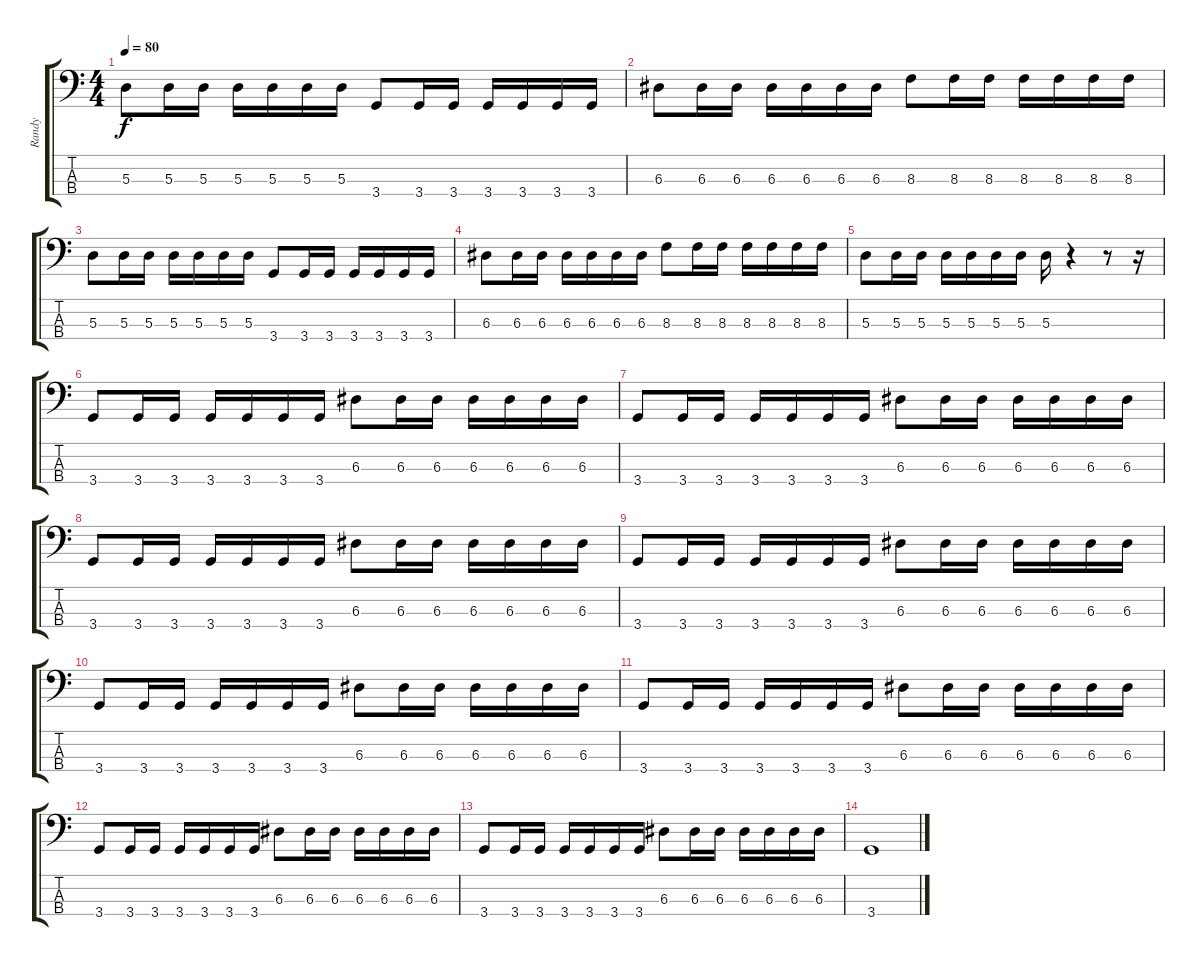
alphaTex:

\track ("Randy " "Randy ") {instrument electricbasspick}
\staff {score tabs}
\tuning (G2 D2 A1 E1) {hide}
\ts (4 4)
\tempo 80
\clef f4
\ks c
5.3.8{dy f} 5.3.16 5.3.16 5.3.16 5.3.16 5.3.16 5.3.16 3.4.8 3.4.16 3.4.16 3.4.16 3.4.16 3.4.16 3.4.16 |
6.3.8 6.3.16 6.3.16 6.3.16 6.3.16 6.3.16 6.3.16 8.3.8 8.3.16 8.3.16 8.3.16 8.3.16 8.3.16 8.3.16 |
5.3.8 5.3.16 5.3.16 5.3.16 5.3.16 5.3.16 5.3.16 3.4.8 3.4.16 3.4.16 3.4.16 3.4.16 3.4.16 3.4.16 |
6.3.8 6.3.16 6.3.16 6.3.16 6.3.16 6.3.16 6.3.16 8.3.8 8.3.16 8.3.16 8.3.16 8.3.16 8.3.16 8.3.16 |
5.3.8 5.3.16 5.3.16 5.3.16 5.3.16 5.3.16 5.3.16 5.3.16 r.4 r.8 r.16 |
3.4.8 3.4.16 3.4.16 3.4.16 3.4.16 3.4.16 3.4.16 6.3.8 6.3.16 6.3.16 6.3.16 6.3.16 6.3.16 6.3.16 |
3.4.8 3.4.16 3.4.16 3.4.16 3.4.16 3.4.16 3.4.16 6.3.8 6.3.16 6.3.16 6.3.16 6.3.16 6.3.16 6.3.16 |
3.4.8 3.4.16 3.4.16 3.4.16 3.4.16 3.4.16 3.4.16 6.3.8 6.3.16 6.3.16 6.3.16 6.3.16 6.3.16 6.3.16 |
3.4.8 3.4.16 3.4.16 3.4.16 3.4.16 3.4.16 3.4.16 6.3.8 6.3.16 6.3.16 6.3.16 6.3.16 6.3.16 6.3.16 |
3.4.8 3.4.16 3.4.16 3.4.16 3.4.16 3.4.16 3.4.16 6.3.8 6.3.16 6.3.16 6.3.16 6.3.16 6.3.16 6.3.16 |
3.4.8 3.4.16 3.4.16 3.4.16 3.4.16 3.4.16 3.4.16 6.3.8 6.3.16 6.3.16 6.3.16 6.3.16 6.3.16 6.3.16 |
3.4.8 3.4.16 3.4.16 3.4.16 3.4.16 3.4.16 3.4.16 6.3.8 6.3.16 6.3.16 6.3.16 6.3.16 6.3.16 6.3.16 |
3.4.8 3.4.16 3.4.16 3.4.16 3.4.16 3.4.16 3.4.16 6.3.8 6.3.16 6.3.16 6.3.16 6.3.16 6.3.16 6.3.16 |
3.4.1
